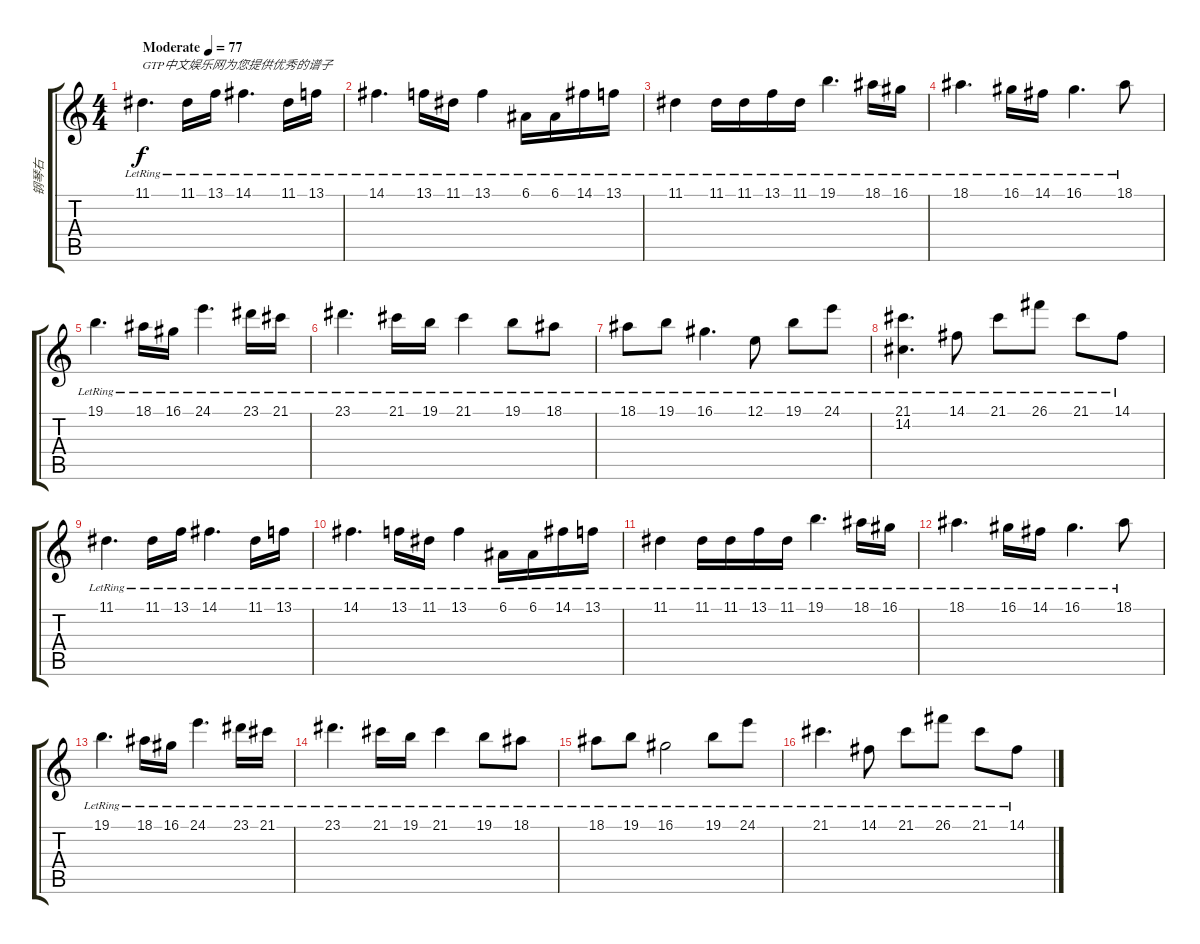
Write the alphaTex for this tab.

\track ("钢琴右" "钢琴右") {instrument acousticgrandpiano}
\staff {score tabs}
\tuning (E4 B3 G3 D3 A2 E2) {hide}
\ts (4 4)
\tempo (77 "Moderate")
\clef g2
\ks c
11.1{lr}.4{d txt "GTP中文娱乐网为您提供优秀的谱子" dy f instrument acousticgrandpiano} 11.1{lr}.16 13.1{lr}.16 14.1{lr}.4{d} 11.1{lr}.16 13.1{lr}.16 |
14.1{lr}.4{d} 13.1{lr}.16 11.1{lr}.16 13.1{lr}.4 6.1{lr}.16 6.1{lr}.16 14.1{lr}.16 13.1{lr}.16 |
11.1{lr}.4 11.1{lr}.16 11.1{lr}.16 13.1{lr}.16 11.1{lr}.16 19.1{lr}.4{d} 18.1{lr}.16 16.1{lr}.16 |
18.1{lr}.4{d} 16.1{lr}.16 14.1{lr}.16 16.1{lr}.4{d} 18.1{lr}.8 |
19.1{lr}.4{d} 18.1{lr}.16 16.1{lr}.16 24.1{lr}.4{d} 23.1{lr}.16 21.1{lr}.16 |
23.1{lr}.4{d} 21.1{lr}.16 19.1{lr}.16 21.1{lr}.4 19.1{lr}.8 18.1{lr}.8 |
18.1{lr}.8 19.1{lr}.8 16.1{lr}.4{d} 12.1{lr}.8 19.1{lr}.8 24.1{lr}.8 |
(21.1{lr} 14.2{lr}).4{d} 14.1{lr}.8 21.1{lr}.8 26.1{lr}.8 21.1{lr}.8 14.1{lr}.8 |
11.1{lr}.4{d} 11.1{lr}.16 13.1{lr}.16 14.1{lr}.4{d} 11.1{lr}.16 13.1{lr}.16 |
14.1{lr}.4{d} 13.1{lr}.16 11.1{lr}.16 13.1{lr}.4 6.1{lr}.16 6.1{lr}.16 14.1{lr}.16 13.1{lr}.16 |
11.1{lr}.4 11.1{lr}.16 11.1{lr}.16 13.1{lr}.16 11.1{lr}.16 19.1{lr}.4{d} 18.1{lr}.16 16.1{lr}.16 |
18.1{lr}.4{d} 16.1{lr}.16 14.1{lr}.16 16.1{lr}.4{d} 18.1{lr}.8 |
19.1{lr}.4{d} 18.1{lr}.16 16.1{lr}.16 24.1{lr}.4{d} 23.1{lr}.16 21.1{lr}.16 |
23.1{lr}.4{d} 21.1{lr}.16 19.1{lr}.16 21.1{lr}.4 19.1{lr}.8 18.1{lr}.8 |
18.1{lr}.8 19.1{lr}.8 16.1{lr}.2 19.1{lr}.8 24.1{lr}.8 |
21.1{lr}.4{d} 14.1{lr}.8 21.1{lr}.8 26.1{lr}.8 21.1{lr}.8 14.1{lr}.8
